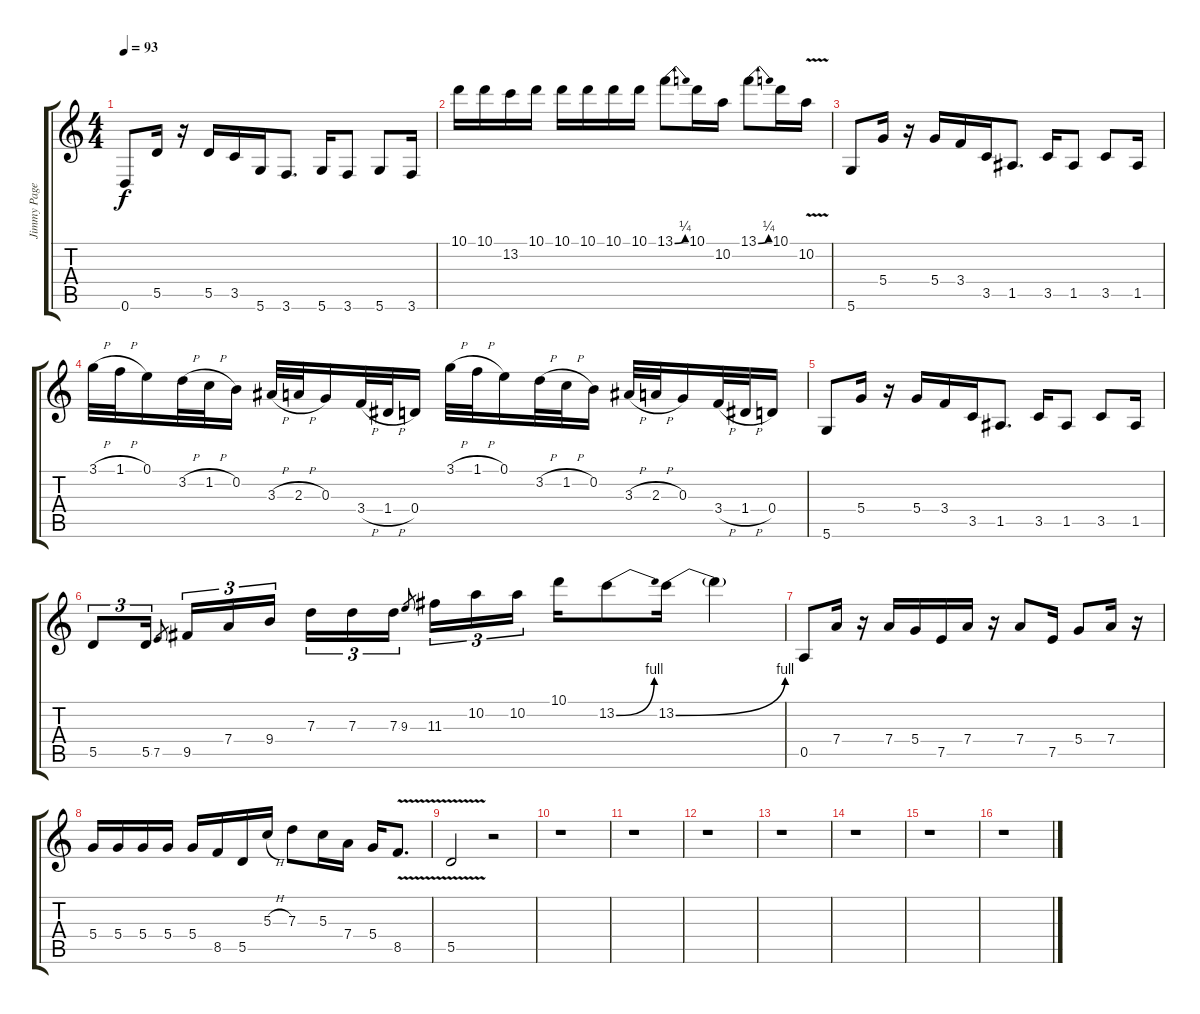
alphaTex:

\track ("Jimmy Page" "Jimmy Page") {instrument distortionguitar}
\staff {score tabs}
\tuning (E4 B3 G3 D3 A2 D2) {hide}
\ts (4 4)
\tempo 93
\clef g2
\ks c
0.6.8{dy f} 5.5.16 r.16 5.5.16 3.5.16 5.6.16 3.6.8{d} 5.6.16 3.6.8 5.6.8 3.6.16 |
10.1.16 10.1.16 13.2.16 10.1.16 10.1.16 10.1.16 10.1.16 10.1.16 13.1{be (bend 0 0 60 1)}.8 10.1.16 10.2.16 13.1{be (bend 0 0 60 1)}.8 10.1.16 10.2{v}.16 |
5.6.8 5.4.16 r.16 5.4.16 3.4.16 3.5.16 1.5.8{d} 3.5.16 1.5.8 3.5.8 1.5.16 |
3.1{h}.32 1.1{h}.32 0.1.16 3.2{h}.32 1.2{h}.32 0.2.16 3.3{h}.32 2.3{h}.32 0.3.16 3.4{h}.32 1.4{h}.32 0.4.16 3.1{h}.32 1.1{h}.32 0.1.16 3.2{h}.32 1.2{h}.32 0.2.16 3.3{h}.32 2.3{h}.32 0.3.16 3.4{h}.32 1.4{h}.32 0.4.16 |
5.6.8 5.4.16 r.16 5.4.16 3.4.16 3.5.16 1.5.8{d} 3.5.16 1.5.8 3.5.8 1.5.16 |
5.5.8{tu (3 2)} 5.5.16{tu (3 2)} 7.5.8{gr beam splitsecondary} 9.5.16{tu (3 2)} 7.4.16{tu (3 2)} 9.4.16{tu (3 2)} 7.3.16{tu (3 2)} 7.3.16{tu (3 2)} 7.3.16{tu (3 2)} 9.3.8{gr beam splitsecondary} 11.3.16{tu (3 2)} 10.2.16{tu (3 2)} 10.2.16{tu (3 2)} 10.1.16 13.2{be (bend 0 0 60 4)}.8 13.2{be (bend 0 0 60 4)}.16 13.2{t}.4 |
0.5.8 7.4.16 r.16 7.4.16 5.4.16 7.5.16 7.4.16 r.16 7.4.8 7.5.16 5.4.8 7.4.16 r.16 |
5.4.16 5.4.16 5.4.16 5.4.16 5.4.16 8.5.16 5.5.16 5.3{h}.16 7.3.8 5.3.16 7.4.16 5.4.16 8.5{v}.8{d} |
5.5{v}.2 r.2 |
r.1 |
r.1 |
r.1 |
r.1 |
r.1 |
r.1 |
r.1
